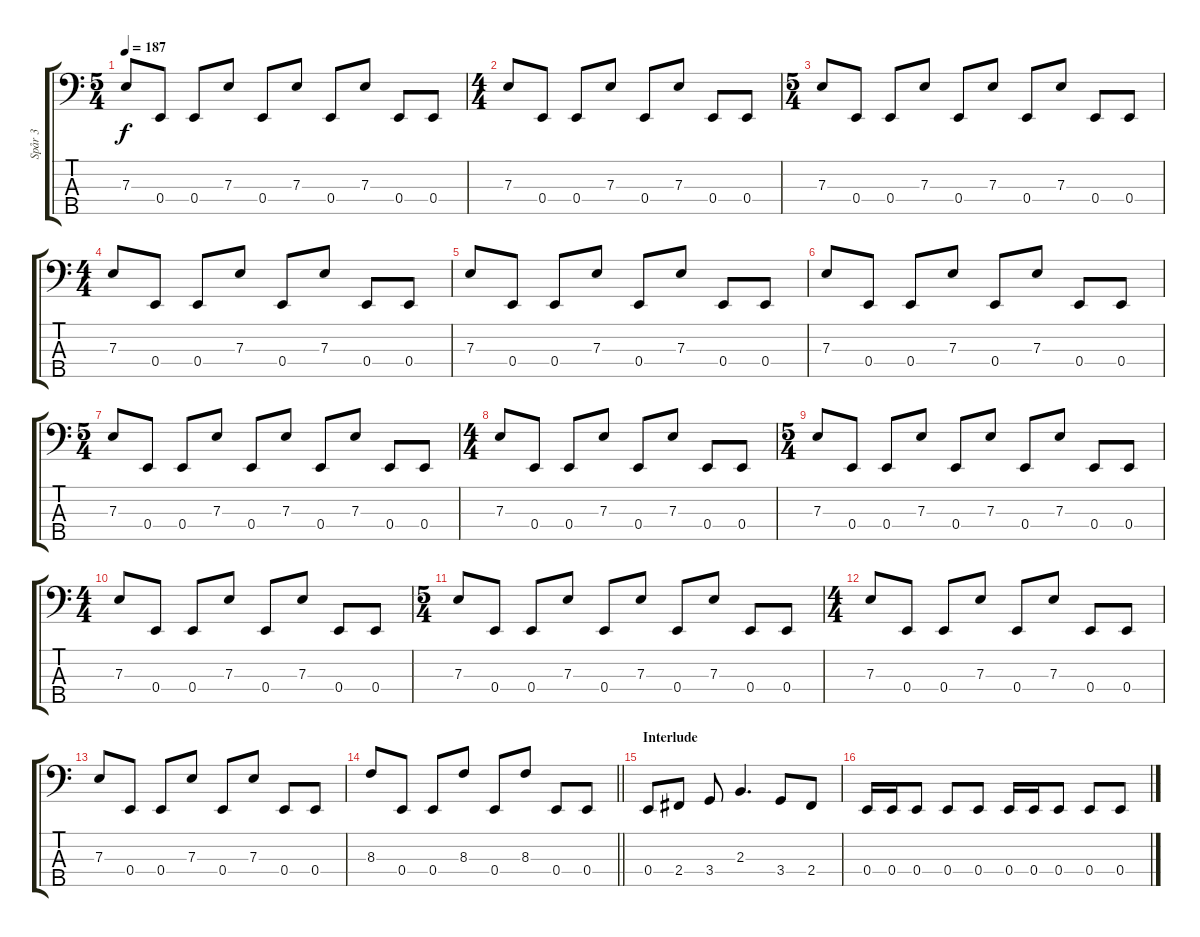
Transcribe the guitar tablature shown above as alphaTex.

\track ("Spår 3" "Spår 3") {instrument electricbassfinger}
\staff {score tabs}
\tuning (G2 D2 A1 E1 B0) {hide}
\ts (5 4)
\tempo 187
\clef f4
\ks c
7.3.8{dy f} 0.4.8 0.4.8 7.3.8 0.4.8 7.3.8 0.4.8 7.3.8 0.4.8 0.4.8 |
\ts (4 4)
7.3.8 0.4.8 0.4.8 7.3.8 0.4.8 7.3.8 0.4.8 0.4.8 |
\ts (5 4)
7.3.8 0.4.8 0.4.8 7.3.8 0.4.8 7.3.8 0.4.8 7.3.8 0.4.8 0.4.8 |
\ts (4 4)
7.3.8 0.4.8 0.4.8 7.3.8 0.4.8 7.3.8 0.4.8 0.4.8 |
7.3.8 0.4.8 0.4.8 7.3.8 0.4.8 7.3.8 0.4.8 0.4.8 |
7.3.8 0.4.8 0.4.8 7.3.8 0.4.8 7.3.8 0.4.8 0.4.8 |
\ts (5 4)
7.3.8 0.4.8 0.4.8 7.3.8 0.4.8 7.3.8 0.4.8 7.3.8 0.4.8 0.4.8 |
\ts (4 4)
7.3.8 0.4.8 0.4.8 7.3.8 0.4.8 7.3.8 0.4.8 0.4.8 |
\ts (5 4)
7.3.8 0.4.8 0.4.8 7.3.8 0.4.8 7.3.8 0.4.8 7.3.8 0.4.8 0.4.8 |
\ts (4 4)
7.3.8 0.4.8 0.4.8 7.3.8 0.4.8 7.3.8 0.4.8 0.4.8 |
\ts (5 4)
7.3.8 0.4.8 0.4.8 7.3.8 0.4.8 7.3.8 0.4.8 7.3.8 0.4.8 0.4.8 |
\ts (4 4)
7.3.8 0.4.8 0.4.8 7.3.8 0.4.8 7.3.8 0.4.8 0.4.8 |
7.3.8 0.4.8 0.4.8 7.3.8 0.4.8 7.3.8 0.4.8 0.4.8 |
\barLineRight lightlight
8.3.8 0.4.8 0.4.8 8.3.8 0.4.8 8.3.8 0.4.8 0.4.8 |
\section ("" "Interlude")
0.4.8 2.4.8 3.4.8 2.3.4{d} 3.4.8 2.4.8 |
0.4.16 0.4.16 0.4.8 0.4.8 0.4.8 0.4.16 0.4.16 0.4.8 0.4.8 0.4.8
